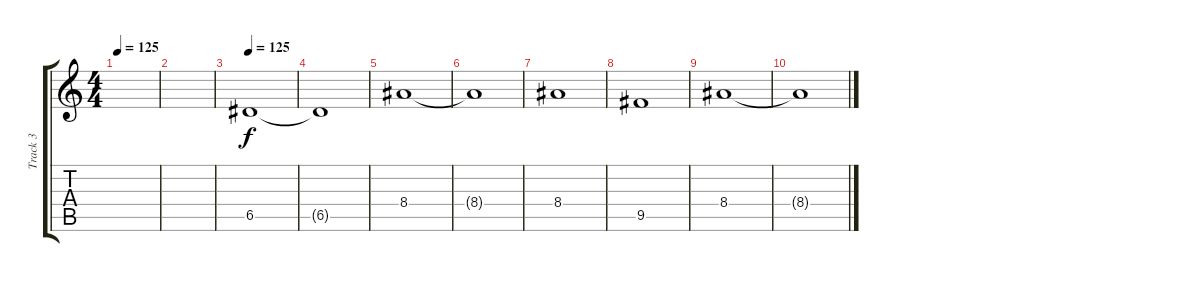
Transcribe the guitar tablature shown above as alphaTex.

\track ("Track 3" "Track 3") {instrument electricguitarclean}
\staff {score tabs}
\tuning (E4 B3 G3 D3 A2 E2) {hide}
\ts (4 4)
\tempo 125
\clef g2
\ks c
|
|
\tempo 125
6.5.1{instrument sitar} |
6.5{t}.1 |
8.4.1 |
8.4{t}.1 |
8.4.1 |
9.5.1 |
8.4.1 |
8.4{t}.1
